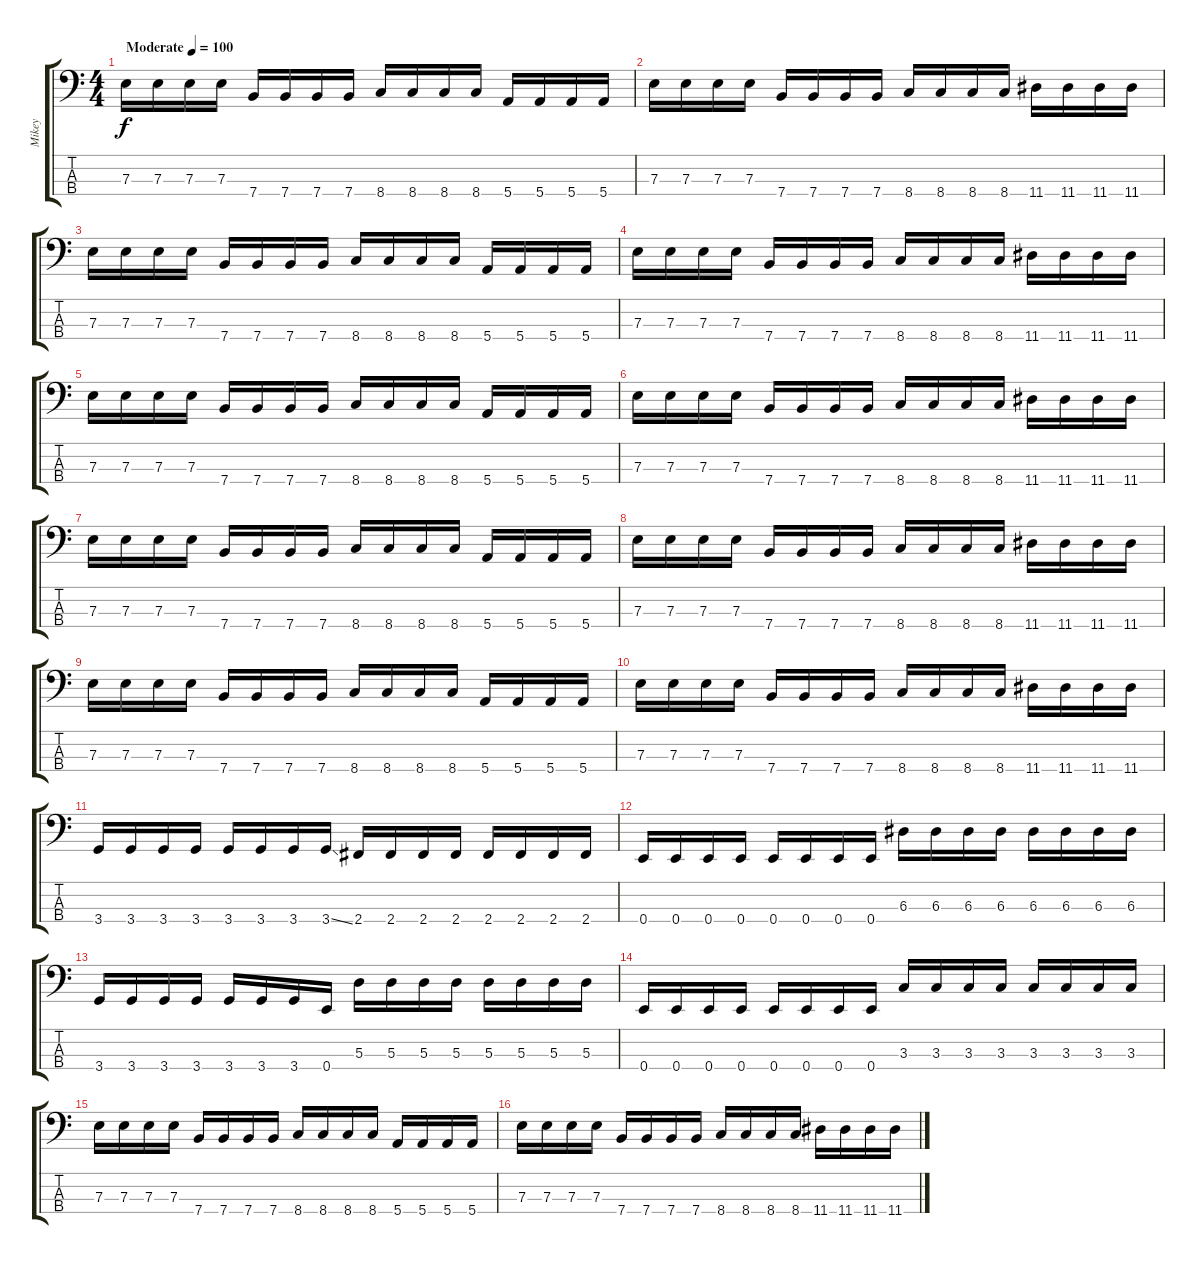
\track ("Mikey" "Mikey") {instrument electricbassfinger}
\staff {score tabs}
\tuning (G2 D2 A1 E1) {hide}
\ts (4 4)
\tempo (100 "Moderate")
\clef f4
\ks c
7.3.16{dy f instrument electricbassfinger} 7.3.16 7.3.16 7.3.16 7.4.16 7.4.16 7.4.16 7.4.16 8.4.16 8.4.16 8.4.16 8.4.16 5.4.16 5.4.16 5.4.16 5.4.16 |
7.3.16 7.3.16 7.3.16 7.3.16 7.4.16 7.4.16 7.4.16 7.4.16 8.4.16 8.4.16 8.4.16 8.4.16 11.4.16 11.4.16 11.4.16 11.4.16 |
7.3.16 7.3.16 7.3.16 7.3.16 7.4.16 7.4.16 7.4.16 7.4.16 8.4.16 8.4.16 8.4.16 8.4.16 5.4.16 5.4.16 5.4.16 5.4.16 |
7.3.16 7.3.16 7.3.16 7.3.16 7.4.16 7.4.16 7.4.16 7.4.16 8.4.16 8.4.16 8.4.16 8.4.16 11.4.16 11.4.16 11.4.16 11.4.16 |
7.3.16 7.3.16 7.3.16 7.3.16 7.4.16 7.4.16 7.4.16 7.4.16 8.4.16 8.4.16 8.4.16 8.4.16 5.4.16 5.4.16 5.4.16 5.4.16 |
7.3.16 7.3.16 7.3.16 7.3.16 7.4.16 7.4.16 7.4.16 7.4.16 8.4.16 8.4.16 8.4.16 8.4.16 11.4.16 11.4.16 11.4.16 11.4.16 |
7.3.16 7.3.16 7.3.16 7.3.16 7.4.16 7.4.16 7.4.16 7.4.16 8.4.16 8.4.16 8.4.16 8.4.16 5.4.16 5.4.16 5.4.16 5.4.16 |
7.3.16 7.3.16 7.3.16 7.3.16 7.4.16 7.4.16 7.4.16 7.4.16 8.4.16 8.4.16 8.4.16 8.4.16 11.4.16 11.4.16 11.4.16 11.4.16 |
7.3.16 7.3.16 7.3.16 7.3.16 7.4.16 7.4.16 7.4.16 7.4.16 8.4.16 8.4.16 8.4.16 8.4.16 5.4.16 5.4.16 5.4.16 5.4.16 |
7.3.16 7.3.16 7.3.16 7.3.16 7.4.16 7.4.16 7.4.16 7.4.16 8.4.16 8.4.16 8.4.16 8.4.16 11.4.16 11.4.16 11.4.16 11.4.16 |
3.4.16 3.4.16 3.4.16 3.4.16 3.4.16 3.4.16 3.4.16 3.4{ss}.16 2.4.16 2.4.16 2.4.16 2.4.16 2.4.16 2.4.16 2.4.16 2.4.16 |
0.4.16 0.4.16 0.4.16 0.4.16 0.4.16 0.4.16 0.4.16 0.4.16 6.3.16 6.3.16 6.3.16 6.3.16 6.3.16 6.3.16 6.3.16 6.3.16 |
3.4.16 3.4.16 3.4.16 3.4.16 3.4.16 3.4.16 3.4.16 0.4.16 5.3.16 5.3.16 5.3.16 5.3.16 5.3.16 5.3.16 5.3.16 5.3.16 |
0.4.16 0.4.16 0.4.16 0.4.16 0.4.16 0.4.16 0.4.16 0.4.16 3.3.16 3.3.16 3.3.16 3.3.16 3.3.16 3.3.16 3.3.16 3.3.16 |
7.3.16 7.3.16 7.3.16 7.3.16 7.4.16 7.4.16 7.4.16 7.4.16 8.4.16 8.4.16 8.4.16 8.4.16 5.4.16 5.4.16 5.4.16 5.4.16 |
7.3.16 7.3.16 7.3.16 7.3.16 7.4.16 7.4.16 7.4.16 7.4.16 8.4.16 8.4.16 8.4.16 8.4.16 11.4.16 11.4.16 11.4.16 11.4.16
